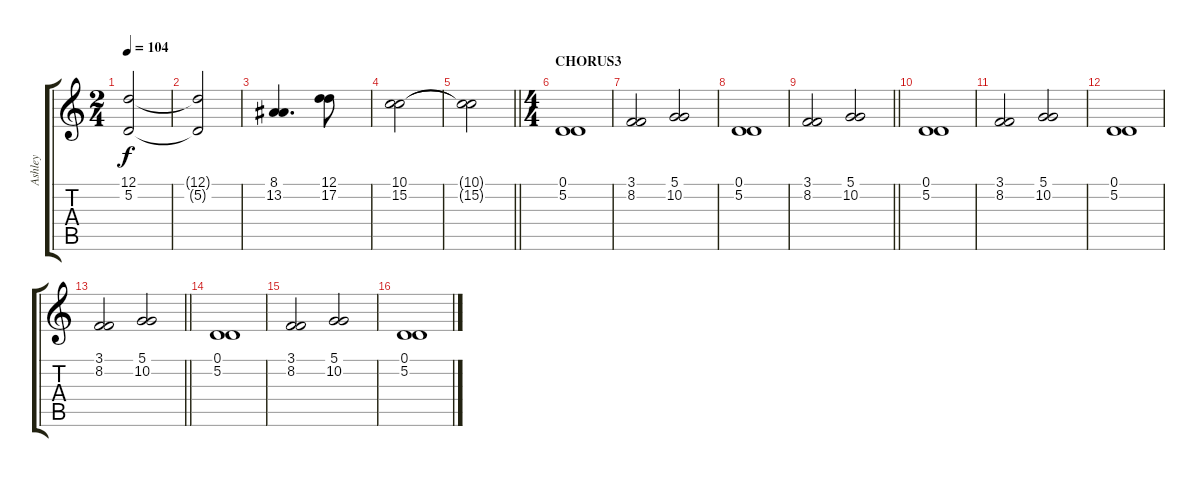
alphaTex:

\track ("Ashley" "Ashley") {instrument choiraahs}
\staff {score tabs}
\tuning (D4 A3 F3 C3 G2 D2) {hide}
\ts (2 4)
\tempo 104
\clef g2
\ks c
(12.1 5.2).2{dy f} |
(12.1{t} 5.2{t}).2 |
(8.1 13.2).4{d} (12.1 17.2).8 |
(10.1 15.2).2 |
\barLineRight lightlight
(10.1{t} 15.2{t}).2 |
\ts (4 4)
\section ("" "CHORUS3")
(0.1 5.2).1{volume 10} |
(3.1 8.2).2 (5.1 10.2).2 |
(0.1 5.2).1 |
\barLineRight lightlight
(3.1 8.2).2 (5.1 10.2).2 |
(0.1 5.2).1 |
(3.1 8.2).2 (5.1 10.2).2 |
(0.1 5.2).1 |
\barLineRight lightlight
(3.1 8.2).2 (5.1 10.2).2 |
(0.1 5.2).1 |
(3.1 8.2).2 (5.1 10.2).2 |
(0.1 5.2).1
